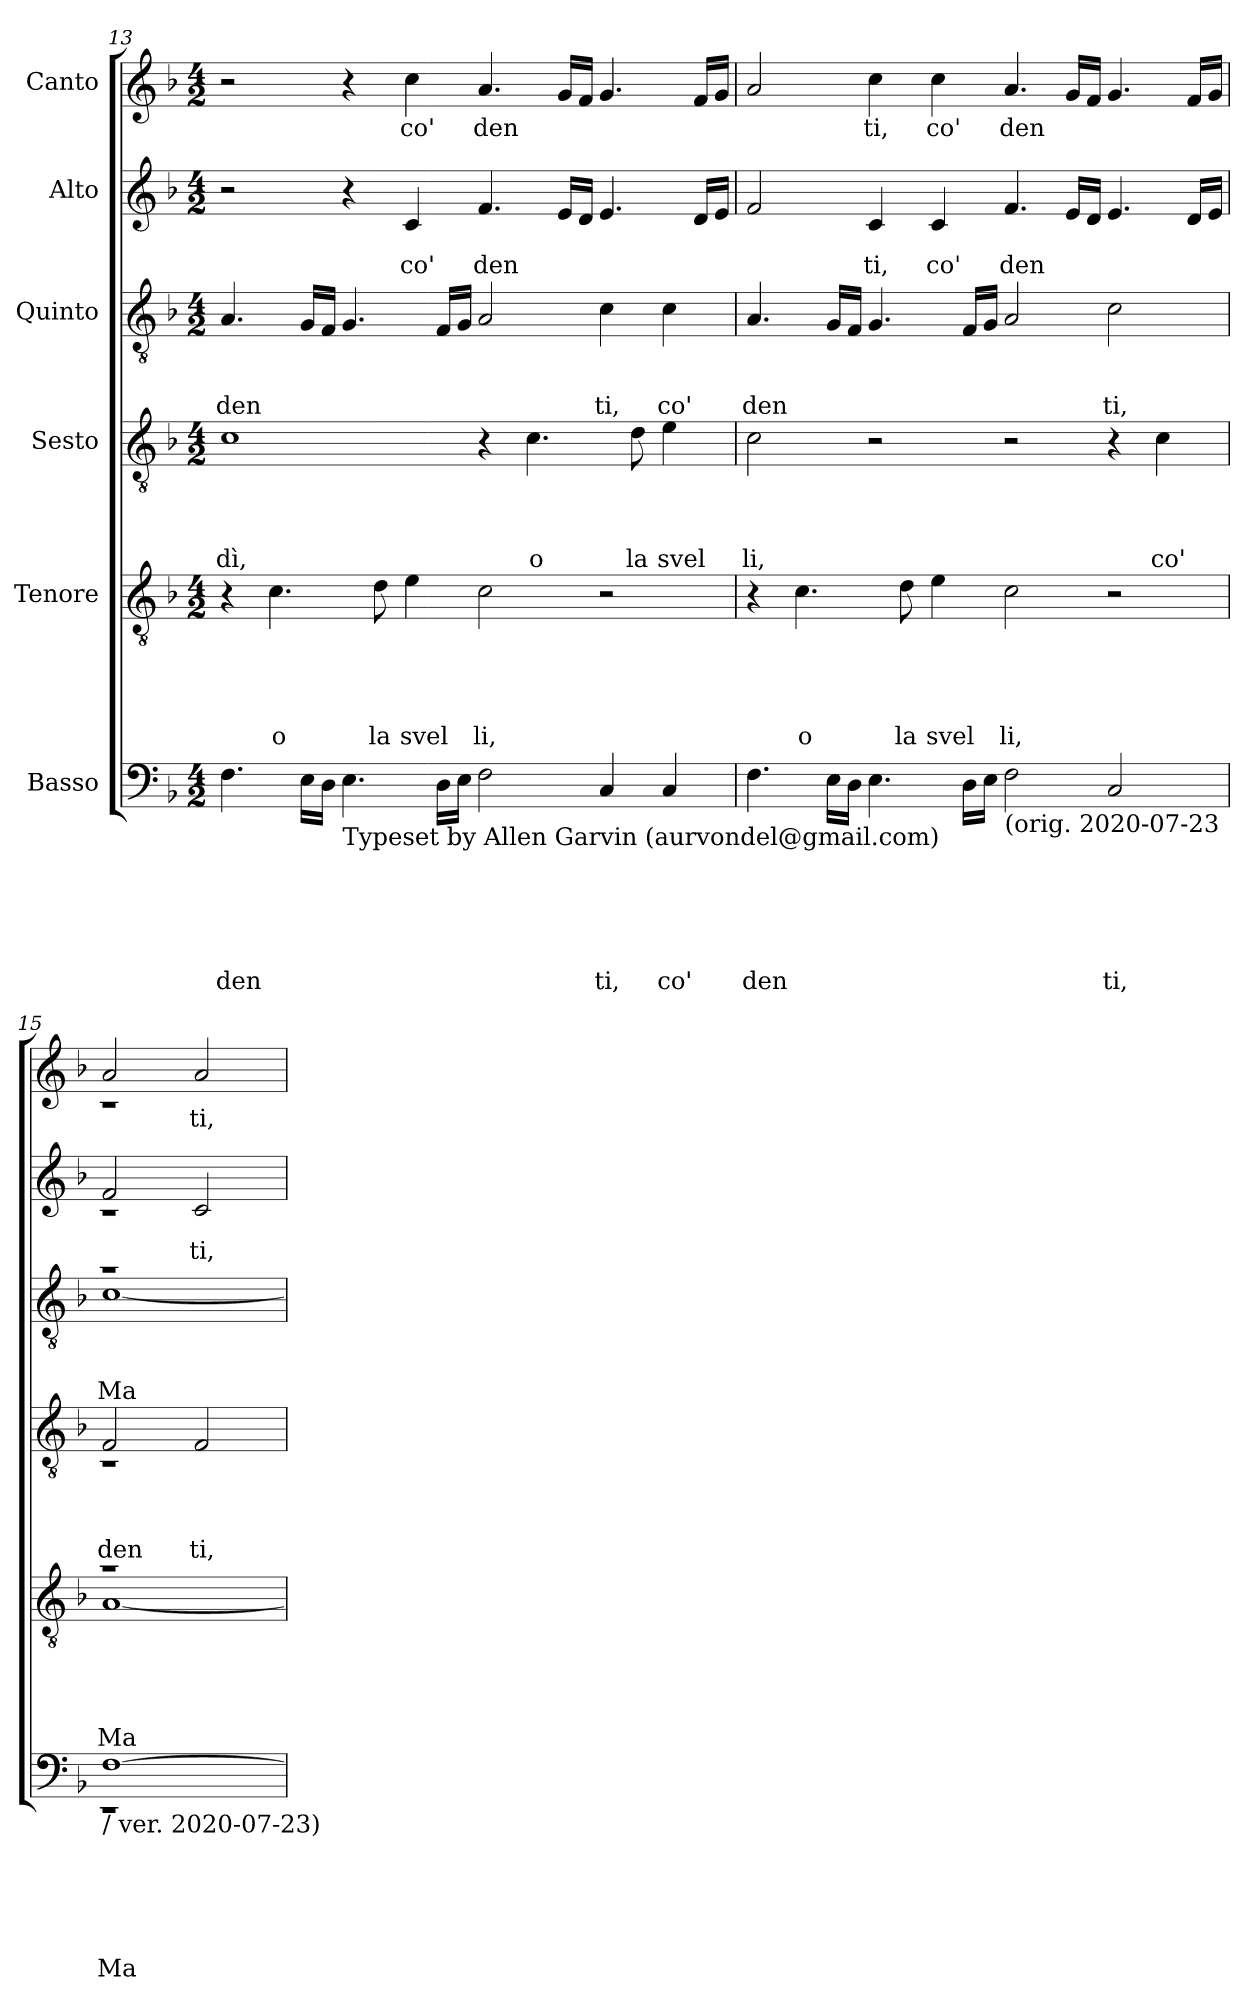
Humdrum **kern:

**kern	**text	**text	**text	**text	**text	**text	**kern	**text	**text	**text	**text	**text	**kern	**text	**text	**text	**text	**kern	**text	**text	**text	**kern	**text	**text	**kern	**text
*part6	*part6	*part6	*part6	*part6	*part6	*part6	*part5	*part5	*part5	*part5	*part5	*part5	*part4	*part4	*part4	*part4	*part4	*part3	*part3	*part3	*part3	*part2	*part2	*part2	*part1	*part1
*staff6	*staff6	*staff6	*staff6	*staff6	*staff6	*staff6	*staff5	*staff5	*staff5	*staff5	*staff5	*staff5	*staff4	*staff4	*staff4	*staff4	*staff4	*staff3	*staff3	*staff3	*staff3	*staff2	*staff2	*staff2	*staff1	*staff1
*I"Basso	*	*	*	*	*	*	*I"Tenore	*	*	*	*	*	*I"Sesto	*	*	*	*	*I"Quinto	*	*	*	*I"Alto	*	*	*I"Canto	*
!!LO:LB:g=z
*clefF4	*	*	*	*	*	*	*clefGv2	*	*	*	*	*	*clefGv2	*	*	*	*	*clefGv2	*	*	*	*clefG2	*	*	*clefG2	*
*k[b-]	*	*	*	*	*	*	*k[b-]	*	*	*	*	*	*k[b-]	*	*	*	*	*k[b-]	*	*	*	*k[b-]	*	*	*k[b-]	*
*F:	*	*	*	*	*	*	*F:	*	*	*	*	*	*F:	*	*	*	*	*F:	*	*	*	*F:	*	*	*F:	*
*M4/2	*	*	*	*	*	*	*M4/2	*	*	*	*	*	*M4/2	*	*	*	*	*M4/2	*	*	*	*M4/2	*	*	*M4/2	*
=13	=13	=13	=13	=13	=13	=13	=13	=13	=13	=13	=13	=13	=13	=13	=13	=13	=13	=13	=13	=13	=13	=13	=13	=13	=13	=13
!	!	!	!	!	!	!LO:LY:b	!	!	!	!	!	!	!	!	!	!	!LO:LY:b	!	!	!	!LO:LY:b	!	!	!	!	!
4.F\	.	.	.	.	.	den	4r	.	.	.	.	.	1c	.	.	.	dì,	4.A/	.	.	den	2r	.	.	2r	.
!	!	!	!	!	!	!	!	!	!	!	!	!LO:LY:b	!	!	!	!	!	!	!	!	!	!	!	!	!	!
.	.	.	.	.	.	.	4.c\	.	.	.	.	o	.	.	.	.	.	.	.	.	.	.	.	.	.	.
16E\LL	.	.	.	.	.	.	.	.	.	.	.	.	.	.	.	.	.	16G/LL	.	.	.	.	.	.	.	.
16D\JJ	.	.	.	.	.	.	.	.	.	.	.	.	.	.	.	.	.	16F/JJ	.	.	.	.	.	.	.	.
!LO:TX:b:t=Typeset by Allen Garvin (aurvondel@gmail.com)	!	!	!	!	!	!	!	!	!	!	!	!	!	!	!	!	!	!	!	!	!	!	!	!	!	!
4.E\	.	.	.	.	.	.	.	.	.	.	.	.	.	.	.	.	.	4.G/	.	.	.	4r	.	.	4r	.
!	!	!	!	!	!	!	!	!	!	!	!	!LO:LY:b	!	!	!	!	!	!	!	!	!	!	!	!	!	!
.	.	.	.	.	.	.	8d\	.	.	.	.	la	.	.	.	.	.	.	.	.	.	.	.	.	.	.
!	!	!	!	!	!	!	!	!	!	!	!	!LO:LY:b	!	!	!	!	!	!	!	!	!	!	!	!LO:LY:b	!	!LO:LY:b
.	.	.	.	.	.	.	4e\	.	.	.	.	svel	.	.	.	.	.	.	.	.	.	4c/	.	co'	4cc\	co'
16D\LL	.	.	.	.	.	.	.	.	.	.	.	.	.	.	.	.	.	16F/LL	.	.	.	.	.	.	.	.
16E\JJ	.	.	.	.	.	.	.	.	.	.	.	.	.	.	.	.	.	16G/JJ	.	.	.	.	.	.	.	.
!	!	!	!	!	!	!	!	!	!	!	!	!LO:LY:b	!	!	!	!	!	!	!	!	!	!	!	!LO:LY:b	!	!LO:LY:b
2F\	.	.	.	.	.	.	2c\	.	.	.	.	li,	4r	.	.	.	.	2A/	.	.	.	4.f/	.	den	4.a/	den
!	!	!	!	!	!	!	!	!	!	!	!	!	!	!	!	!	!LO:LY:b	!	!	!	!	!	!	!	!	!
.	.	.	.	.	.	.	.	.	.	.	.	.	4.c\	.	.	.	o	.	.	.	.	.	.	.	.	.
.	.	.	.	.	.	.	.	.	.	.	.	.	.	.	.	.	.	.	.	.	.	16e/LL	.	.	16g/LL	.
.	.	.	.	.	.	.	.	.	.	.	.	.	.	.	.	.	.	.	.	.	.	16d/JJ	.	.	16f/JJ	.
!	!	!	!	!	!	!LO:LY:b	!	!	!	!	!	!	!	!	!	!	!	!	!	!	!LO:LY:b	!	!	!	!	!
4C/	.	.	.	.	.	ti,	2r	.	.	.	.	.	.	.	.	.	.	4c\	.	.	ti,	4.e/	.	.	4.g/	.
!	!	!	!	!	!	!	!	!	!	!	!	!	!	!	!	!	!LO:LY:b	!	!	!	!	!	!	!	!	!
.	.	.	.	.	.	.	.	.	.	.	.	.	8d\	.	.	.	la	.	.	.	.	.	.	.	.	.
!	!	!	!	!	!	!LO:LY:b	!	!	!	!	!	!	!	!	!	!	!LO:LY:b	!	!	!	!LO:LY:b	!	!	!	!	!
4C/	.	.	.	.	.	co'	.	.	.	.	.	.	4e\	.	.	.	svel	4c\	.	.	co'	.	.	.	.	.
.	.	.	.	.	.	.	.	.	.	.	.	.	.	.	.	.	.	.	.	.	.	16d/LL	.	.	16f/LL	.
.	.	.	.	.	.	.	.	.	.	.	.	.	.	.	.	.	.	.	.	.	.	16e/JJ	.	.	16g/JJ	.
=14	=14	=14	=14	=14	=14	=14	=14	=14	=14	=14	=14	=14	=14	=14	=14	=14	=14	=14	=14	=14	=14	=14	=14	=14	=14	=14
!	!	!	!	!	!	!LO:LY:b	!	!	!	!	!	!	!	!	!	!	!LO:LY:b	!	!	!	!LO:LY:b	!	!	!	!	!
4.F\	.	.	.	.	.	den	4r	.	.	.	.	.	2c\	.	.	.	li,	4.A/	.	.	den	2f/	.	.	2a/	.
!	!	!	!	!	!	!	!	!	!	!	!	!LO:LY:b	!	!	!	!	!	!	!	!	!	!	!	!	!	!
.	.	.	.	.	.	.	4.c\	.	.	.	.	o	.	.	.	.	.	.	.	.	.	.	.	.	.	.
16E\LL	.	.	.	.	.	.	.	.	.	.	.	.	.	.	.	.	.	16G/LL	.	.	.	.	.	.	.	.
16D\JJ	.	.	.	.	.	.	.	.	.	.	.	.	.	.	.	.	.	16F/JJ	.	.	.	.	.	.	.	.
!	!	!	!	!	!	!	!	!	!	!	!	!	!	!	!	!	!	!	!	!	!	!	!	!LO:LY:b	!	!LO:LY:b
4.E\	.	.	.	.	.	.	.	.	.	.	.	.	2r	.	.	.	.	4.G/	.	.	.	4c/	.	ti,	4cc\	ti,
!	!	!	!	!	!	!	!	!	!	!	!	!LO:LY:b	!	!	!	!	!	!	!	!	!	!	!	!	!	!
.	.	.	.	.	.	.	8d\	.	.	.	.	la	.	.	.	.	.	.	.	.	.	.	.	.	.	.
!	!	!	!	!	!	!	!	!	!	!	!	!LO:LY:b	!	!	!	!	!	!	!	!	!	!	!	!LO:LY:b	!	!LO:LY:b
.	.	.	.	.	.	.	4e\	.	.	.	.	svel	.	.	.	.	.	.	.	.	.	4c/	.	co'	4cc\	co'
16D\LL	.	.	.	.	.	.	.	.	.	.	.	.	.	.	.	.	.	16F/LL	.	.	.	.	.	.	.	.
16E\JJ	.	.	.	.	.	.	.	.	.	.	.	.	.	.	.	.	.	16G/JJ	.	.	.	.	.	.	.	.
!LO:TX:b:t=(orig. 2020-07-23	!	!	!	!	!	!	!	!	!	!	!	!	!	!	!	!	!	!	!	!	!	!	!	!	!	!
!	!	!	!	!	!	!	!	!	!	!	!	!LO:LY:b	!	!	!	!	!	!	!	!	!	!	!	!LO:LY:b	!	!LO:LY:b
2F\	.	.	.	.	.	.	2c\	.	.	.	.	li,	2r	.	.	.	.	2A/	.	.	.	4.f/	.	den	4.a/	den
.	.	.	.	.	.	.	.	.	.	.	.	.	.	.	.	.	.	.	.	.	.	16e/LL	.	.	16g/LL	.
.	.	.	.	.	.	.	.	.	.	.	.	.	.	.	.	.	.	.	.	.	.	16d/JJ	.	.	16f/JJ	.
!	!	!	!	!	!	!LO:LY:b	!	!	!	!	!	!	!	!	!	!	!	!	!	!	!LO:LY:b	!	!	!	!	!
2C/	.	.	.	.	.	ti,	2r	.	.	.	.	.	4r	.	.	.	.	2c\	.	.	ti,	4.e/	.	.	4.g/	.
!	!	!	!	!	!	!	!	!	!	!	!	!	!	!	!	!	!LO:LY:b	!	!	!	!	!	!	!	!	!
.	.	.	.	.	.	.	.	.	.	.	.	.	4c\	.	.	.	co'	.	.	.	.	.	.	.	.	.
.	.	.	.	.	.	.	.	.	.	.	.	.	.	.	.	.	.	.	.	.	.	16d/LL	.	.	16f/LL	.
.	.	.	.	.	.	.	.	.	.	.	.	.	.	.	.	.	.	.	.	.	.	16e/JJ	.	.	16g/JJ	.
=15	=15	=15	=15	=15	=15	=15	=15	=15	=15	=15	=15	=15	=15	=15	=15	=15	=15	=15	=15	=15	=15	=15	=15	=15	=15	=15
*^	*	*	*	*	*	*	*	*	*	*	*	*	*	*	*	*	*	*	*	*	*	*	*	*	*	*
*	*^	*	*	*	*	*	*	*	*	*	*	*	*	*	*	*	*	*	*	*	*	*	*	*	*	*	*
!LO:TX:b:t=/ ver. 2020-07-23)	!	!	!	!	!	!	!	!	!	!	!	!	!	!	!	!	!	!	!	!	!	!	!	!	!	!	!	!
!	!	!	!	!	!	!	!	!LO:LY:b	!	!	!	!	!	!LO:LY:b	!	!	!	!	!LO:LY:b	!	!	!	!LO:LY:b	!	!	!	!	!
*	*	*	*	*	*	*	*	*	*^	*	*	*	*	*	*^	*	*	*	*	*^	*	*	*	*^	*	*	*^	*
1ryy	1rEE	[>1F	.	.	.	.	.	Ma	1ra	[<1A	.	.	.	.	Ma	2F/	1rC	.	.	.	den	1ra	[>1c	.	.	Ma	2f/	1rc	.	.	2a/	1rc	.
!	!	!	!	!	!	!	!	!	!	!	!	!	!	!	!	!	!	!	!	!	!LO:LY:b	!	!	!	!	!	!	!	!	!LO:LY:b	!	!	!LO:LY:b
.	.	.	.	.	.	.	.	.	.	.	.	.	.	.	.	2F/	.	.	.	.	ti,	.	.	.	.	.	2c/	.	.	ti,	2a/	.	ti,
*v	*v	*v	*	*	*	*	*	*	*	*	*	*	*	*	*	*v	*v	*	*	*	*	*v	*v	*	*	*	*v	*v	*	*	*v	*v	*
*	*	*	*	*	*	*	*v	*v	*	*	*	*	*	*	*	*	*	*	*	*	*	*	*	*	*	*	*
=	=	=	=	=	=	=	=	=	=	=	=	=	=	=	=	=	=	=	=	=	=	=	=	=	=	=
*-	*-	*-	*-	*-	*-	*-	*-	*-	*-	*-	*-	*-	*-	*-	*-	*-	*-	*-	*-	*-	*-	*-	*-	*-	*-	*-
